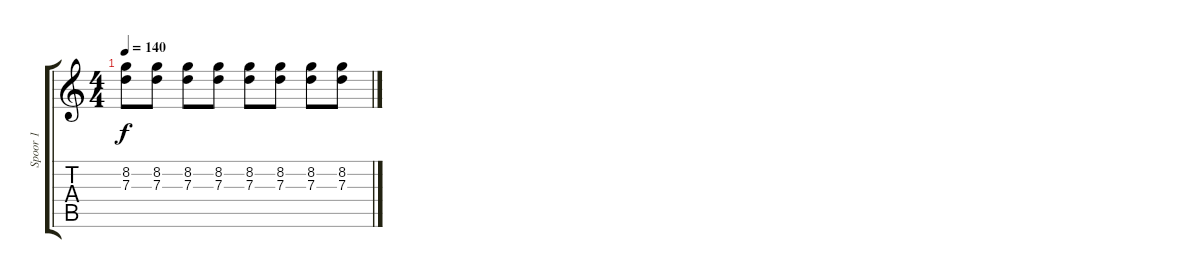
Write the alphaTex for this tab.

\track ("Spoor 1" "Spoor 1") {instrument distortionguitar bank 1}
\staff {score tabs}
\tuning (E4 B3 G3 D3 A2 E2) {hide}
\ts (4 4)
\tempo 140
\clef g2
\ks c
(8.2 7.3).8{dy f} (8.2 7.3).8 (8.2 7.3).8 (8.2 7.3).8 (8.2 7.3).8 (8.2 7.3).8 (8.2 7.3).8 (8.2 7.3).8
